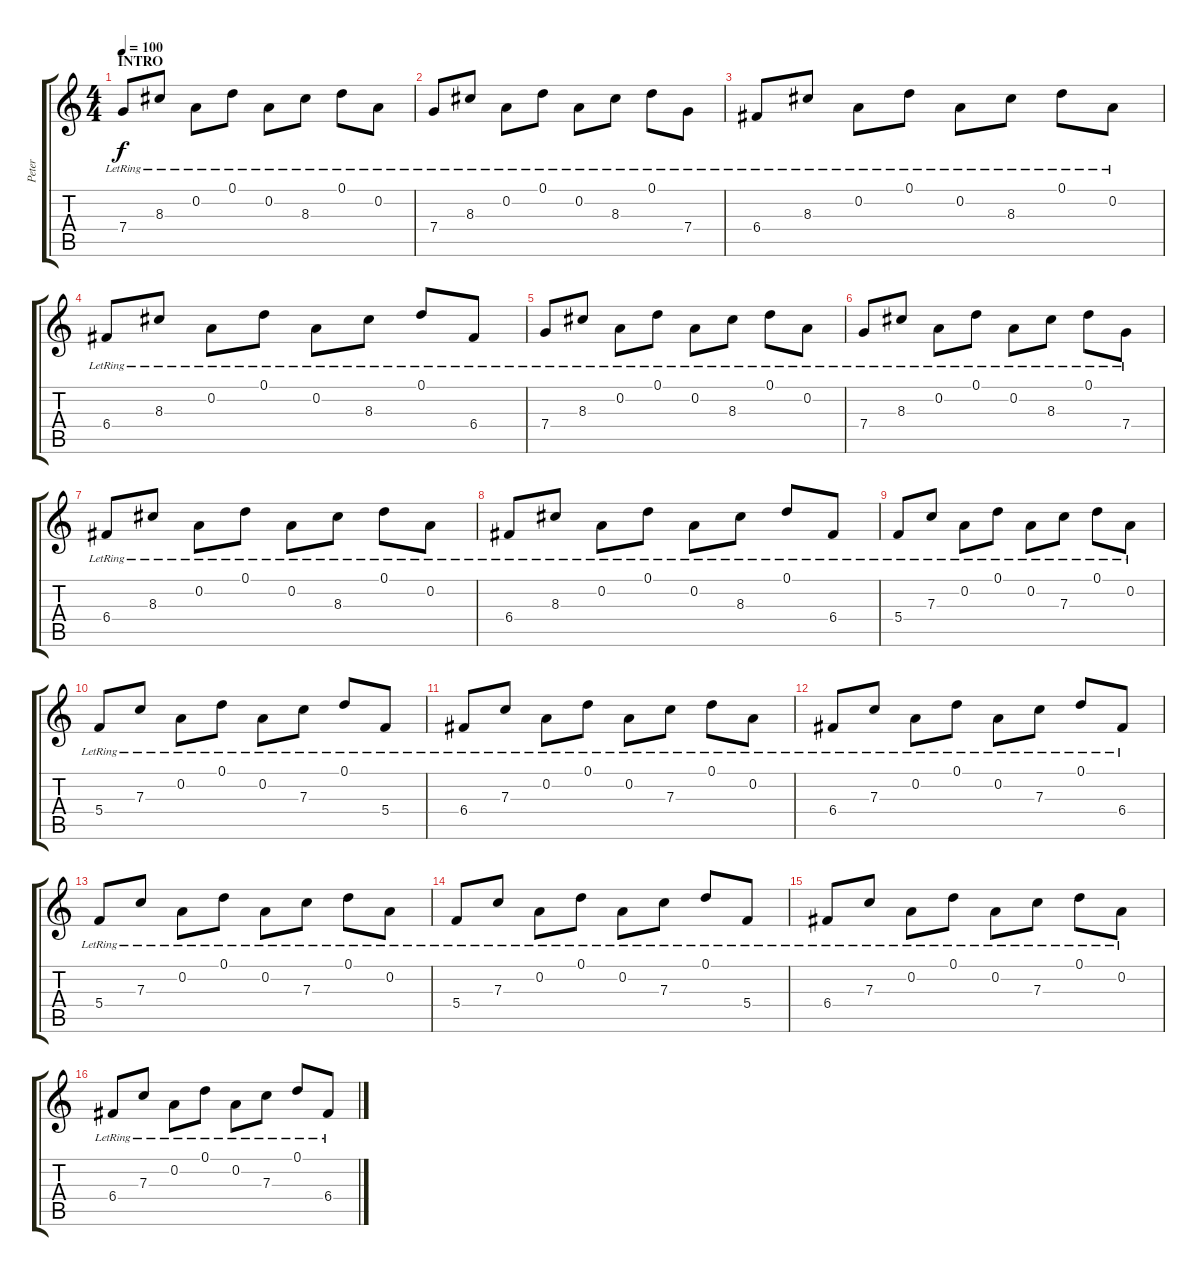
\track ("Peter" "Peter") {instrument electricguitarclean}
\staff {score tabs}
\tuning (D4 A3 F3 C3 G2 D2) {hide}
\ts (4 4)
\section ("" "INTRO")
\tempo 100
\clef g2
\ks c
7.4{lr}.8{dy f instrument electricguitarclean} 8.3{lr}.8 0.2{lr}.8 0.1{lr}.8 0.2{lr}.8 8.3{lr}.8 0.1{lr}.8 0.2{lr}.8 |
7.4{lr}.8 8.3{lr}.8 0.2{lr}.8 0.1{lr}.8 0.2{lr}.8 8.3{lr}.8 0.1{lr}.8 7.4{lr}.8 |
6.4{lr}.8 8.3{lr}.8 0.2{lr}.8 0.1{lr}.8 0.2{lr}.8 8.3{lr}.8 0.1{lr}.8 0.2{lr}.8 |
6.4{lr}.8 8.3{lr}.8 0.2{lr}.8 0.1{lr}.8 0.2{lr}.8 8.3{lr}.8 0.1{lr}.8 6.4{lr}.8 |
7.4{lr}.8 8.3{lr}.8 0.2{lr}.8 0.1{lr}.8 0.2{lr}.8 8.3{lr}.8 0.1{lr}.8 0.2{lr}.8 |
7.4{lr}.8 8.3{lr}.8 0.2{lr}.8 0.1{lr}.8 0.2{lr}.8 8.3{lr}.8 0.1{lr}.8 7.4{lr}.8 |
6.4{lr}.8 8.3{lr}.8 0.2{lr}.8 0.1{lr}.8 0.2{lr}.8 8.3{lr}.8 0.1{lr}.8 0.2{lr}.8 |
6.4{lr}.8 8.3{lr}.8 0.2{lr}.8 0.1{lr}.8 0.2{lr}.8 8.3{lr}.8 0.1{lr}.8 6.4{lr}.8 |
5.4{lr}.8 7.3{lr}.8 0.2{lr}.8 0.1{lr}.8 0.2{lr}.8 7.3{lr}.8 0.1{lr}.8 0.2{lr}.8 |
5.4{lr}.8 7.3{lr}.8 0.2{lr}.8 0.1{lr}.8 0.2{lr}.8 7.3{lr}.8 0.1{lr}.8 5.4{lr}.8 |
6.4{lr}.8 7.3{lr}.8 0.2{lr}.8 0.1{lr}.8 0.2{lr}.8 7.3{lr}.8 0.1{lr}.8 0.2{lr}.8 |
6.4{lr}.8 7.3{lr}.8 0.2{lr}.8 0.1{lr}.8 0.2{lr}.8 7.3{lr}.8 0.1{lr}.8 6.4{lr}.8 |
5.4{lr}.8 7.3{lr}.8 0.2{lr}.8 0.1{lr}.8 0.2{lr}.8 7.3{lr}.8 0.1{lr}.8 0.2{lr}.8 |
5.4{lr}.8 7.3{lr}.8 0.2{lr}.8 0.1{lr}.8 0.2{lr}.8 7.3{lr}.8 0.1{lr}.8 5.4{lr}.8 |
6.4{lr}.8 7.3{lr}.8 0.2{lr}.8 0.1{lr}.8 0.2{lr}.8 7.3{lr}.8 0.1{lr}.8 0.2{lr}.8 |
6.4{lr}.8 7.3{lr}.8 0.2{lr}.8 0.1{lr}.8 0.2{lr}.8 7.3{lr}.8 0.1{lr}.8 6.4{lr}.8
